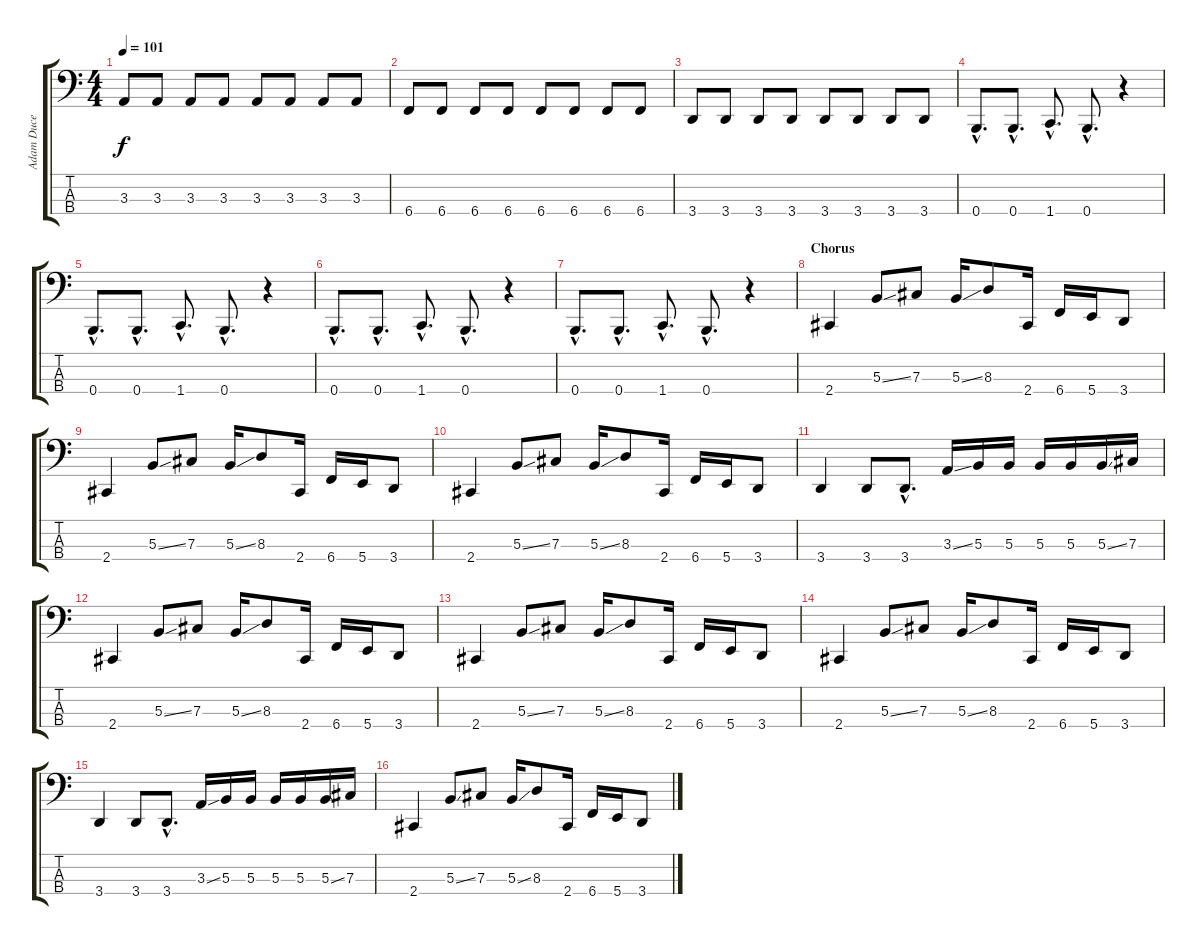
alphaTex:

\track ("Adam Duce" "Adam Duce") {instrument electricbasspick}
\staff {score tabs}
\tuning (E2 B1 Gb1 B0) {hide}
\ts (4 4)
\tempo 101
\clef f4
\ks c
3.3.8{dy f} 3.3.8 3.3.8 3.3.8 3.3.8 3.3.8 3.3.8 3.3.8 |
6.4.8 6.4.8 6.4.8 6.4.8 6.4.8 6.4.8 6.4.8 6.4.8 |
3.4.8 3.4.8 3.4.8 3.4.8 3.4.8 3.4.8 3.4.8 3.4.8 |
0.4{hac}.8{d} 0.4{hac}.8{d} 1.4{hac}.8{d} 0.4{hac}.8{d} r.4 |
0.4{hac}.8{d} 0.4{hac}.8{d} 1.4{hac}.8{d} 0.4{hac}.8{d} r.4 |
0.4{hac}.8{d} 0.4{hac}.8{d} 1.4{hac}.8{d} 0.4{hac}.8{d} r.4 |
0.4{hac}.8{d} 0.4{hac}.8{d} 1.4{hac}.8{d} 0.4{hac}.8{d} r.4 |
\section ("" "Chorus")
2.4.4 5.3{ss}.8 7.3.8 5.3{ss}.16 8.3.8 2.4.16 6.4.16 5.4.16 3.4.8 |
2.4.4 5.3{ss}.8 7.3.8 5.3{ss}.16 8.3.8 2.4.16 6.4.16 5.4.16 3.4.8 |
2.4.4 5.3{ss}.8 7.3.8 5.3{ss}.16 8.3.8 2.4.16 6.4.16 5.4.16 3.4.8 |
3.4.4 3.4.8 3.4{hac}.8{d} 3.3{ss}.16 5.3.16 5.3.16 5.3.16 5.3.16 5.3{ss}.16 7.3.16 |
2.4.4 5.3{ss}.8 7.3.8 5.3{ss}.16 8.3.8 2.4.16 6.4.16 5.4.16 3.4.8 |
2.4.4 5.3{ss}.8 7.3.8 5.3{ss}.16 8.3.8 2.4.16 6.4.16 5.4.16 3.4.8 |
2.4.4 5.3{ss}.8 7.3.8 5.3{ss}.16 8.3.8 2.4.16 6.4.16 5.4.16 3.4.8 |
3.4.4 3.4.8 3.4{hac}.8{d} 3.3{ss}.16 5.3.16 5.3.16 5.3.16 5.3.16 5.3{ss}.16 7.3.16 |
2.4.4 5.3{ss}.8 7.3.8 5.3{ss}.16 8.3.8 2.4.16 6.4.16 5.4.16 3.4.8
